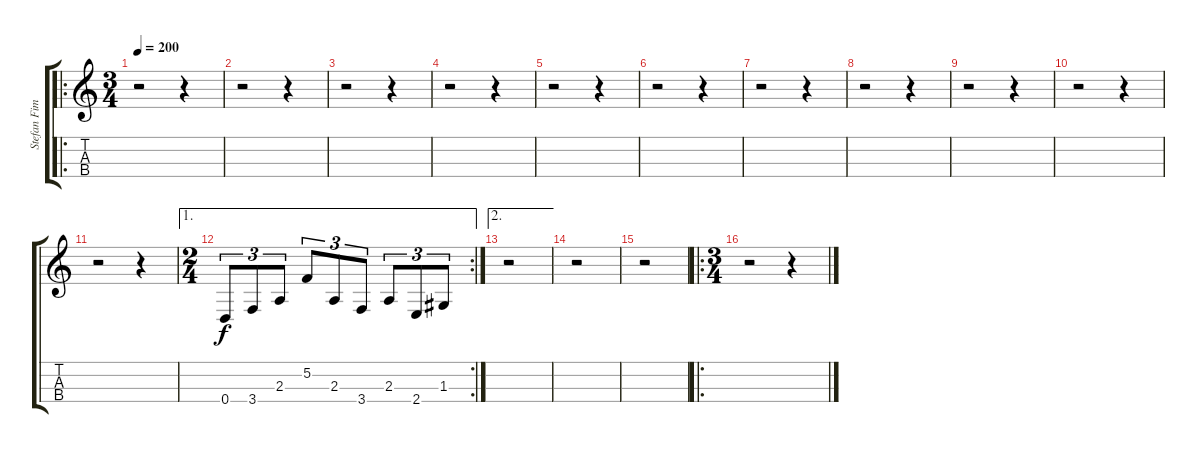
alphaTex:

\track ("Stefan Fimmers" "Stefan Fim") {instrument electricbassfinger}
\staff {score tabs}
\tuning (F3 C3 G2 D2) {hide}
\ro
\ts (3 4)
\tempo 200
\clef g2
\ks c
r.2{dy f instrument electricbassfinger} r.4 |
r.2 r.4 |
r.2 r.4 |
r.2 r.4 |
r.2 r.4 |
r.2 r.4 |
r.2 r.4 |
r.2 r.4 |
r.2 r.4 |
r.2 r.4 |
r.2 r.4 |
\ae 1
\rc 2
\ts (2 4)
0.4.8{tu (3 2)} 3.4.8{tu (3 2)} 2.3.8{tu (3 2)} 5.2.8{tu (3 2)} 2.3.8{tu (3 2)} 3.4.8{tu (3 2)} 2.3.8{tu (3 2)} 2.4.8{tu (3 2)} 1.3.8{tu (3 2)} |
\ae 2
r.2 |
r.2 |
r.2 |
\ro
\ts (3 4)
r.2 r.4
